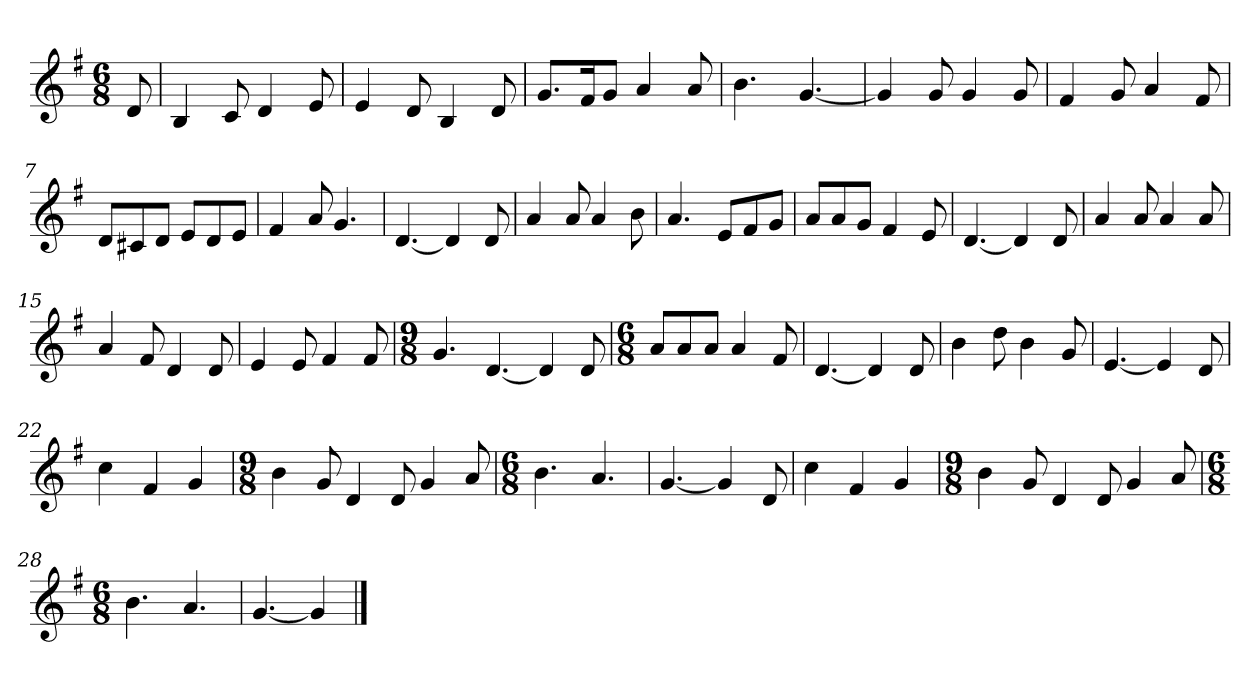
**kern
*part1
*staff1
*k[f#]
*M6/8
*MM120
=
8d
=1
4B
8c
4d
8e
=2
4e
8d
4B
8d
=3
8.gL
16f#K
8gJ
4a
8a
=4
4.b
[4.g
=5
4g]
8g
4g
8g
=6
4f#
8g
4a
8f#
=7
8dL
8c#X
8dJ
8eL
8d
8eJ
=8
4f#
8a
4.g
=9
[4.d
4d]
8d
=10
4a
8a
4a
8b
=11
4.a
8eL
8f#
8gJ
=12
8aL
8a
8gJ
4f#
8e
=13
[4.d
4d]
8d
=14
4a
8a
4a
8a
=15
4a
8f#
4d
8d
=16
4e
8e
4f#
8f#
=17
*M9/8
4.g
[4.d
4d]
8d
=18
*M6/8
8aL
8a
8aJ
4a
8f#
=19
[4.d
4d]
8d
=20
4b
8dd
4b
8g
=21
[4.e
4e]
8d
=22
4cc
4f#
4g
=23
*M9/8
4b
8g
4d
8d
4g
8a
=24
*M6/8
4.b
4.a
=25
[4.g
4g]
8d
=26
4cc
4f#
4g
=27
*M9/8
4b
8g
4d
8d
4g
8a
=28
*M6/8
4.b
4.a
=29
[4.g
4g]
==
*-
